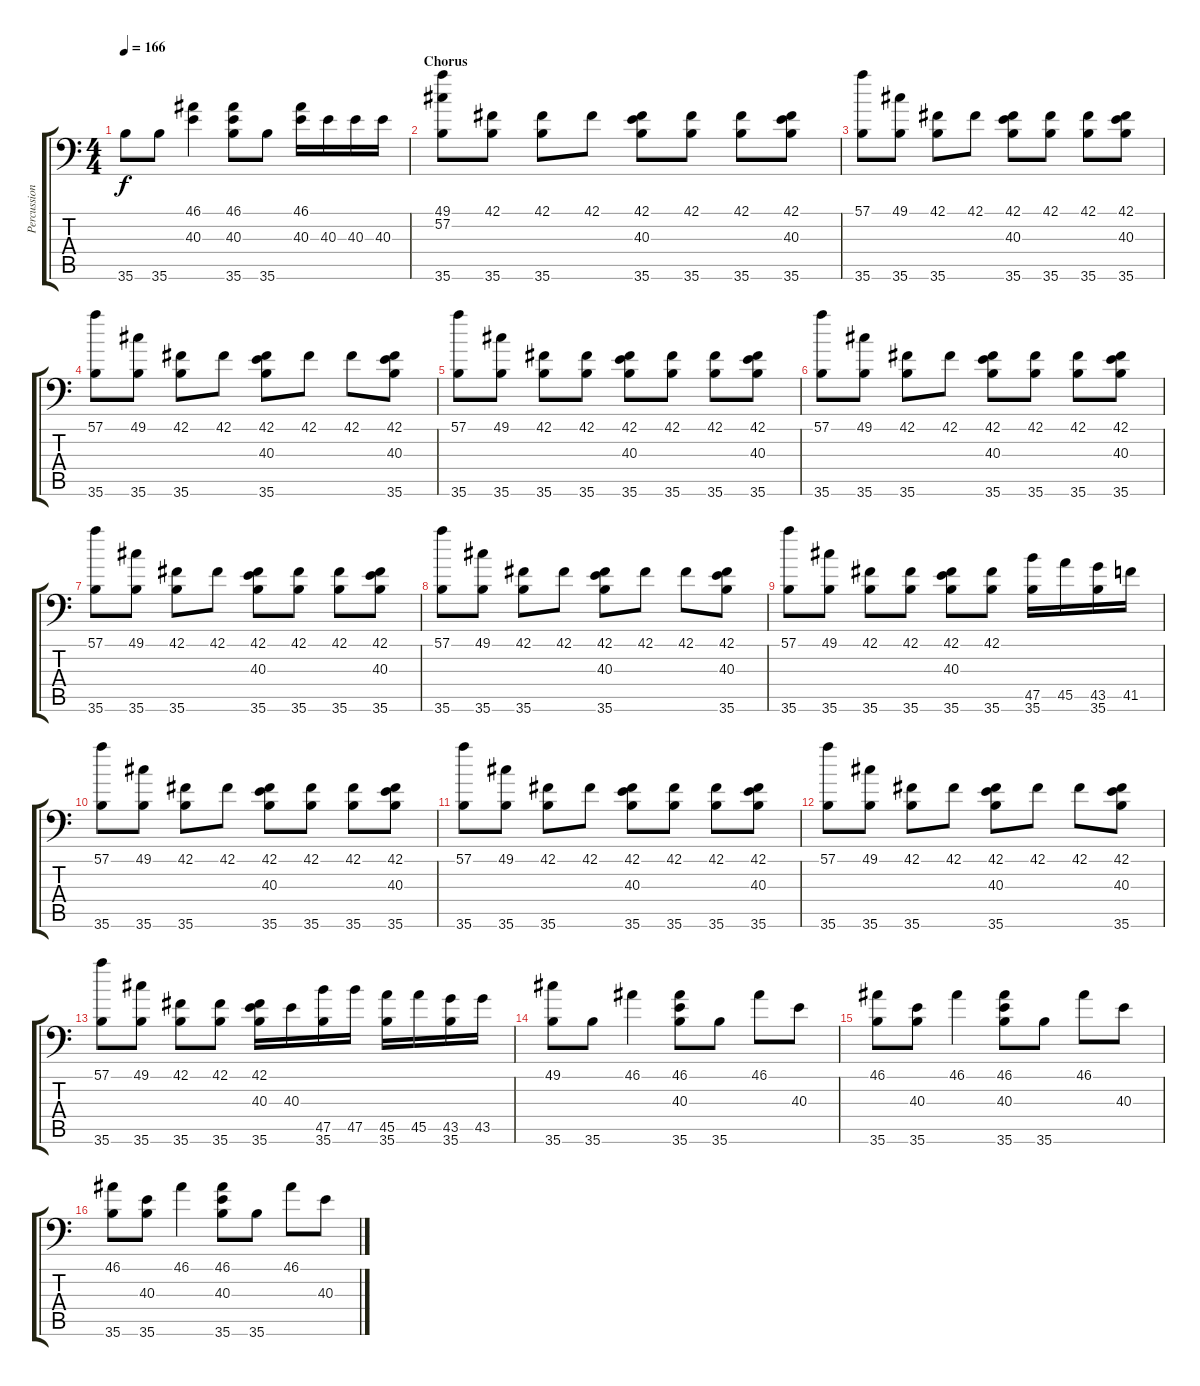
\track ("Percussion" "Percussion") {instrument acousticgrandpiano}
\staff {score tabs}
\tuning (C-1 C-1 C-1 C-1 C-1 C-1) {hide}
\ts (4 4)
\tempo 166
\clef f4
\ks c
35.6.8{dy f} 35.6.8 (46.1 40.3).4 (46.1 40.3 35.6).8 35.6.8 (46.1 40.3).16 40.3.16 40.3.16 40.3.16 |
\section ("" "Chorus")
(49.1 57.2 35.6).8 (42.1 35.6).8 (42.1 35.6).8 42.1.8 (42.1 40.3 35.6).8 (42.1 35.6).8 (42.1 35.6).8 (42.1 40.3 35.6).8 |
(57.1 35.6).8 (49.1 35.6).8 (42.1 35.6).8 42.1.8 (42.1 40.3 35.6).8 (42.1 35.6).8 (42.1 35.6).8 (42.1 40.3 35.6).8 |
(57.1 35.6).8 (49.1 35.6).8 (42.1 35.6).8 42.1.8 (42.1 40.3 35.6).8 42.1.8 42.1.8 (42.1 40.3 35.6).8 |
(57.1 35.6).8 (49.1 35.6).8 (42.1 35.6).8 (42.1 35.6).8 (42.1 40.3 35.6).8 (42.1 35.6).8 (42.1 35.6).8 (42.1 40.3 35.6).8 |
(57.1 35.6).8 (49.1 35.6).8 (42.1 35.6).8 42.1.8 (42.1 40.3 35.6).8 (42.1 35.6).8 (42.1 35.6).8 (42.1 40.3 35.6).8 |
(57.1 35.6).8 (49.1 35.6).8 (42.1 35.6).8 42.1.8 (42.1 40.3 35.6).8 (42.1 35.6).8 (42.1 35.6).8 (42.1 40.3 35.6).8 |
(57.1 35.6).8 (49.1 35.6).8 (42.1 35.6).8 42.1.8 (42.1 40.3 35.6).8 42.1.8 42.1.8 (42.1 40.3 35.6).8 |
(57.1 35.6).8 (49.1 35.6).8 (42.1 35.6).8 (42.1 35.6).8 (42.1 40.3 35.6).8 (42.1 35.6).8 (47.5 35.6).16 45.5.16 (43.5 35.6).16 41.5.16 |
(57.1 35.6).8 (49.1 35.6).8 (42.1 35.6).8 42.1.8 (42.1 40.3 35.6).8 (42.1 35.6).8 (42.1 35.6).8 (42.1 40.3 35.6).8 |
(57.1 35.6).8 (49.1 35.6).8 (42.1 35.6).8 42.1.8 (42.1 40.3 35.6).8 (42.1 35.6).8 (42.1 35.6).8 (42.1 40.3 35.6).8 |
(57.1 35.6).8 (49.1 35.6).8 (42.1 35.6).8 42.1.8 (42.1 40.3 35.6).8 42.1.8 42.1.8 (42.1 40.3 35.6).8 |
(57.1 35.6).8 (49.1 35.6).8 (42.1 35.6).8 (42.1 35.6).8 (42.1 40.3 35.6).16 40.3.16 (47.5 35.6).16 47.5.16 (45.5 35.6).16 45.5.16 (43.5 35.6).16 43.5.16 |
(49.1 35.6).8 35.6.8 46.1.4 (46.1 40.3 35.6).8 35.6.8 46.1.8 40.3.8 |
(46.1 35.6).8 (40.3 35.6).8 46.1.4 (46.1 40.3 35.6).8 35.6.8 46.1.8 40.3.8 |
(46.1 35.6).8 (40.3 35.6).8 46.1.4 (46.1 40.3 35.6).8 35.6.8 46.1.8 40.3.8
